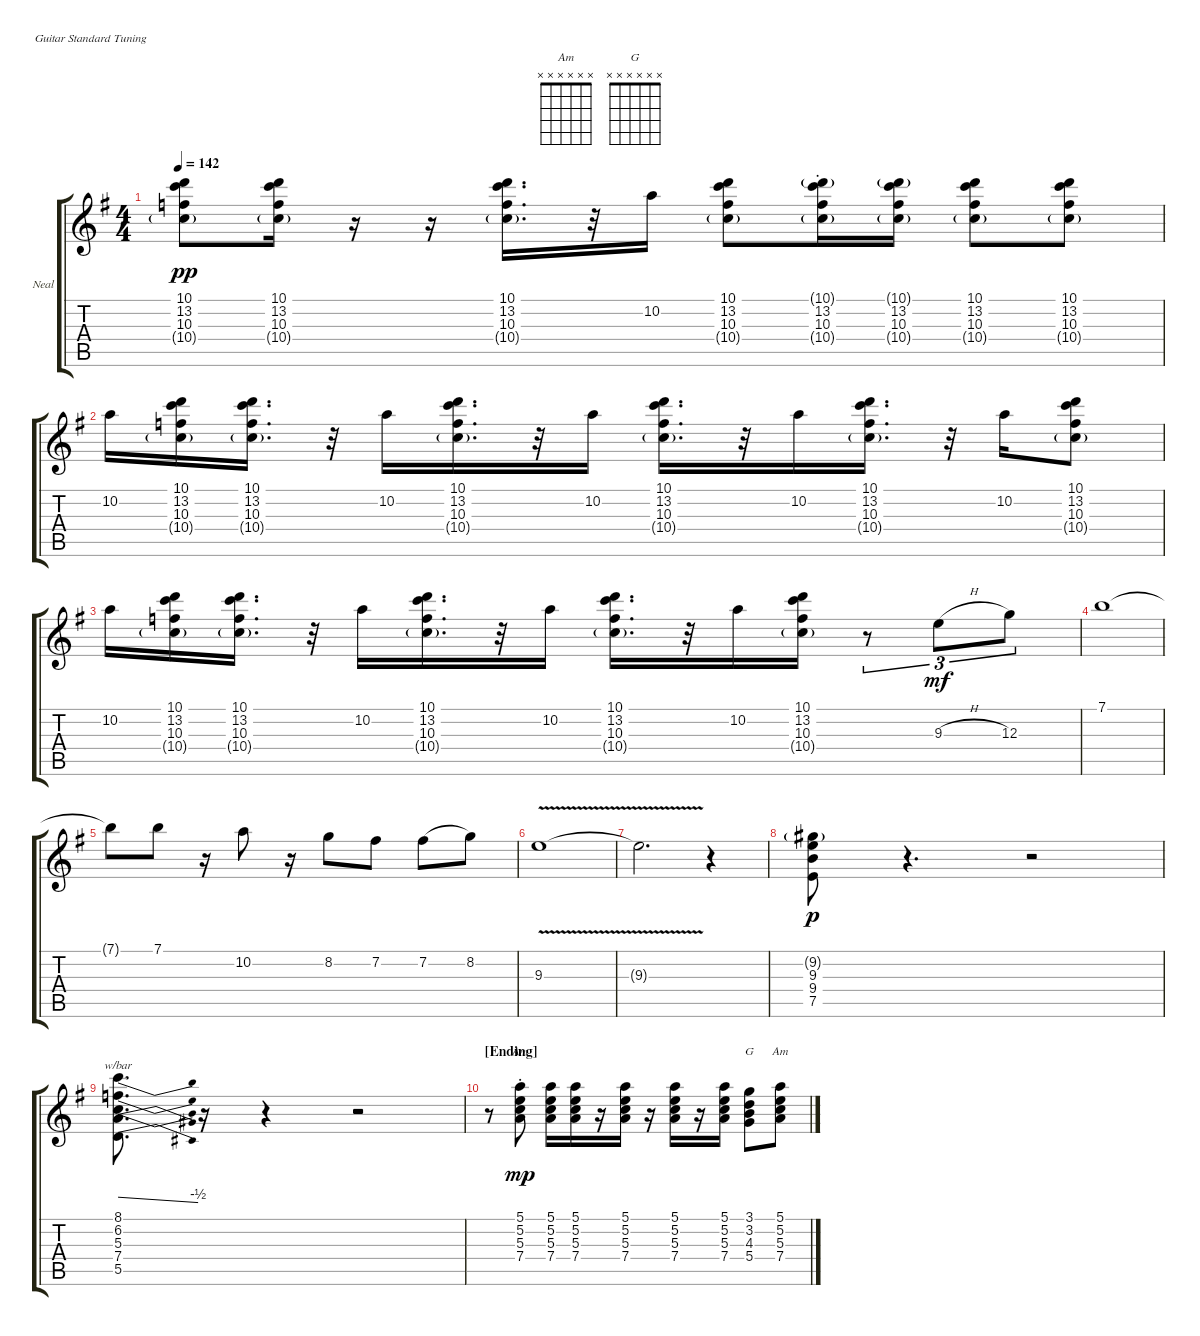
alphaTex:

\bracketExtendMode groupsimilarinstruments
\firstSystemTrackNameOrientation horizontal
\otherSystemsTrackNameOrientation horizontal
\track ("Guitar - Neal Schon" "Neal") {instrument electricguitarclean}
\staff {score tabs}
\tuning (E4 B3 G3 D3 A2 E2)
\chord ("Am" x x x x x x)
\chord ("G" x x x x x x)
\ts (4 4)
\tempo 142
\clef g2
\ks eminor
(13.2 10.3 10.4{g} 10.1).8{dy pp} (13.2 10.3 10.4{g} 10.1).16 r.16 r.16 (13.2 10.3 10.4{g} 10.1).16{d} r.32 10.2.16 (13.2 10.3 10.4{g} 10.1).8 (13.2{st} 10.3 10.4{g} 10.1{g}).16 (13.2 10.3 10.4{g} 10.1{g}).16 (13.2 10.3 10.4{g} 10.1).8 (13.2 10.3 10.4{g} 10.1).8 |
10.2.16 (13.2 10.3 10.4{g} 10.1).16 (13.2 10.3 10.4{g} 10.1).16{d} r.32 10.2.16 (13.2 10.3 10.4{g} 10.1).16{d} r.32 10.2.16 (13.2 10.3 10.4{g} 10.1).16{d} r.32 10.2.16 (13.2 10.3 10.4{g} 10.1).16{d} r.32 10.2.16 (13.2 10.3 10.4{g} 10.1).8 |
10.2.16 (13.2 10.3 10.4{g} 10.1).16 (13.2 10.3 10.4{g} 10.1).16{d} r.32 10.2.16 (13.2 10.3 10.4{g} 10.1).16{d} r.32 10.2.16 (13.2 10.3 10.4{g} 10.1).16{d} r.32 10.2.16 (13.2 10.3 10.4{g} 10.1).16 r.8{tu (3 2)} 9.3{h}.8{tu (3 2) dy mf} 12.3.8{tu (3 2)} |
7.1.1 |
7.1{t}.8 7.1.8 r.16 10.2.8 r.16 8.2.8 7.2.8 7.2.8{legatoorigin} 8.2.8 |
9.3{v}.1 |
9.3{v t}.2{d} r.4 |
(7.5 9.4 9.3 9.2{g}).8{dy p} r.4{d} r.2 |
(5.5 7.4 5.3 8.1 6.2).8{d tbe (dive default 42.6 0 59.4 -2)} r.16 r.4 r.2 |
\section ("" "[Ending] ")
r.8 (5.3{st} 5.2{st} 5.1{st} 7.4{st}).8{ch "Am" dy mp} (5.3 5.2 5.1 7.4).16 (5.3 5.2 5.1 7.4).16 r.16 (5.3 5.2 5.1 7.4).16 r.16 (5.3 5.2 5.1 7.4).16 r.16 (5.3 5.2 5.1 7.4).16 (4.3 3.2 3.1 5.4).8{ch "G"} (5.3 5.2 5.1 7.4).8{ch "Am"}
